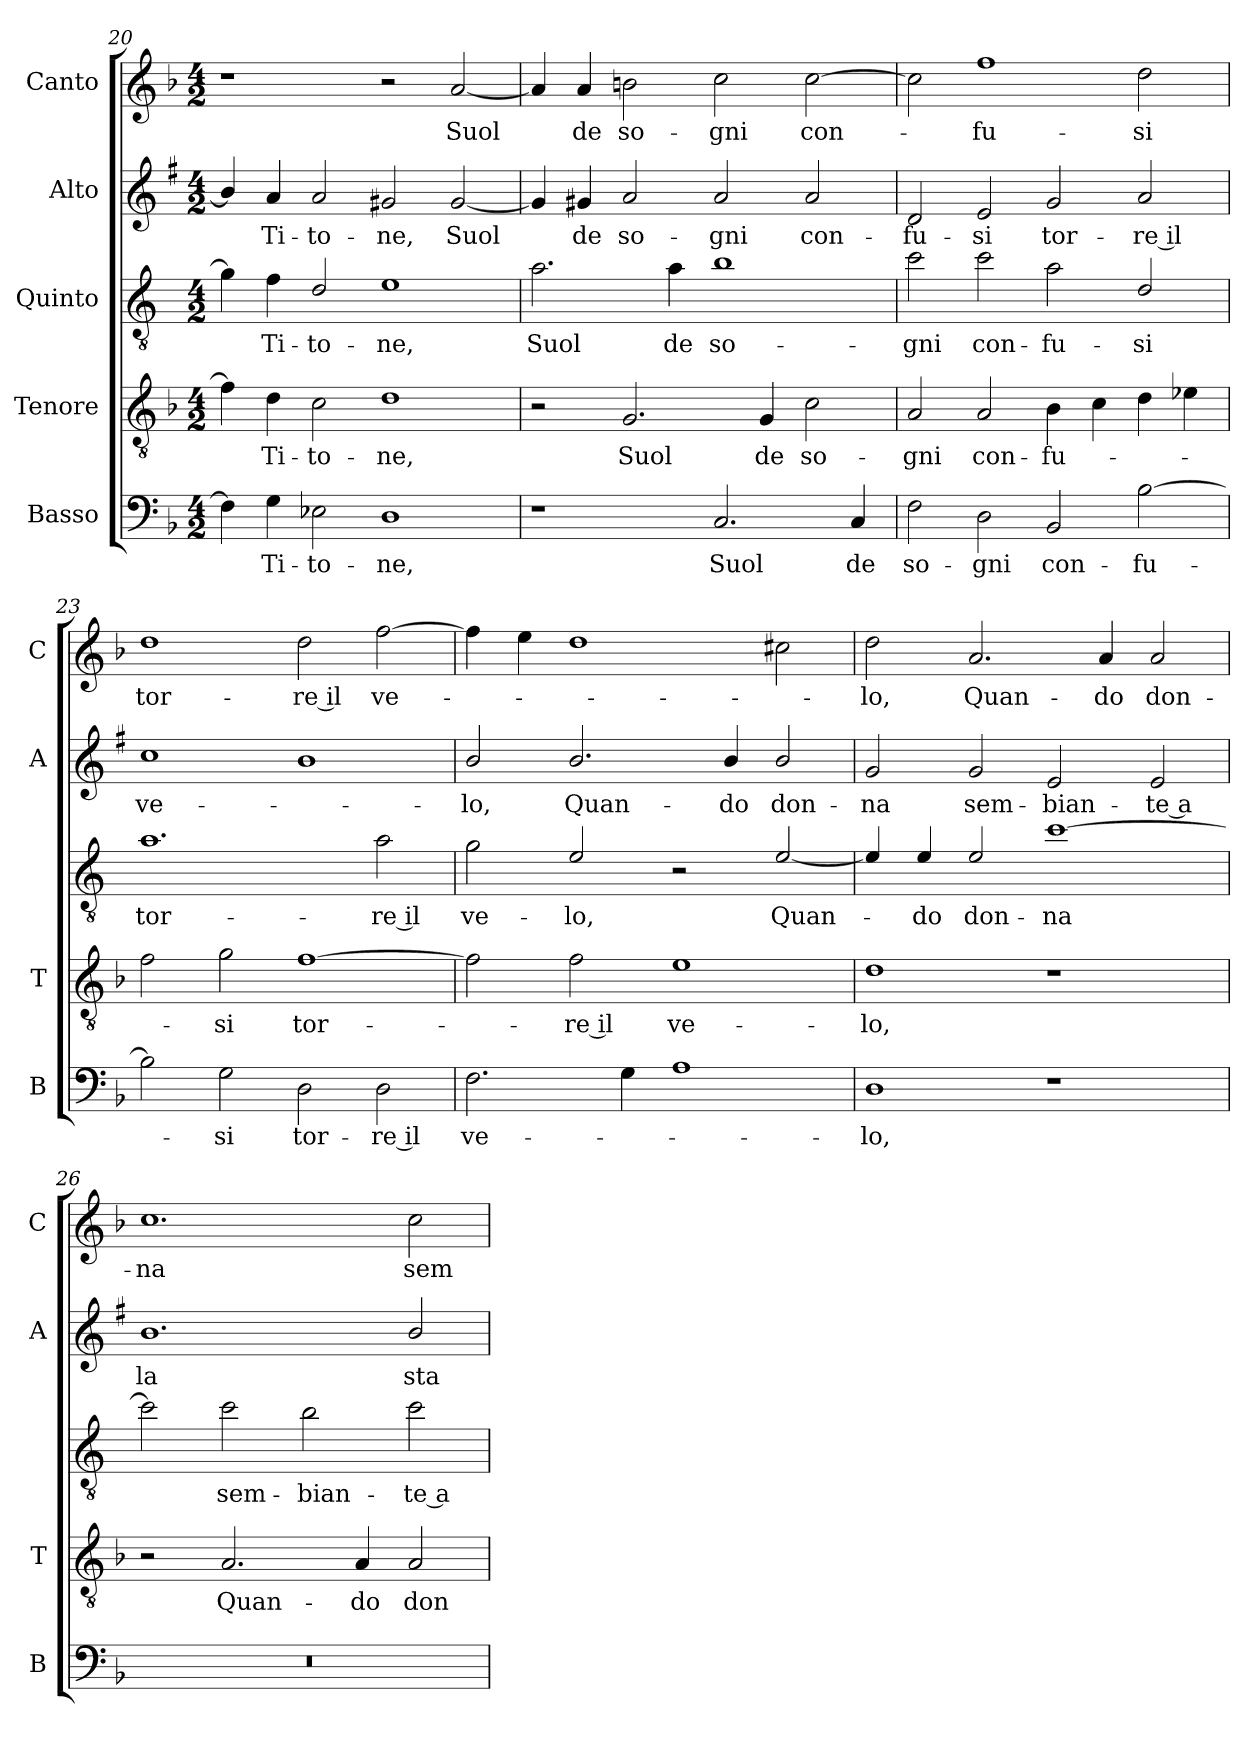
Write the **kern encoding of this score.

**kern	**text	**kern	**text	**kern	**text	**kern	**text	**kern	**text
*part5	*part5	*part4	*part4	*part3	*part3	*part2	*part2	*part1	*part1
*staff5	*staff5	*staff4	*staff4	*staff3	*staff3	*staff2	*staff2	*staff1	*staff1
*I"Basso	*	*I"Tenore	*	*I"Quinto	*	*I"Alto	*	*I"Canto	*
*I'B	*	*I'T	*	*	*	*I'A	*	*I'C	*
!!LO:LB:g=z
*clefF4	*	*clefGv2	*	*clefGv2	*	*clefG2	*	*clefG2	*
*	*	*	*	*ITrd4c7	*	*ITrd1c2	*	*	*
*k[b-]	*	*k[b-]	*	*k[b-]	*	*k[b-]	*	*k[b-]	*
*F:	*	*F:	*	*F:	*	*F:	*	*F:	*
*M4/2	*	*M4/2	*	*M4/2	*	*M4/2	*	*M4/2	*
=20	=20	=20	=20	=20	=20	=20	=20	=20	=20
4F\]	.	4f\]	.	4c\]	.	4a/]	.	1r	.
!	!LO:LY:b	!	!LO:LY:b	!	!LO:LY:b	!	!LO:LY:b	!	!
4G\	Ti-	4d\	Ti-	4B-\	Ti-	4g/	Ti-	.	.
!	!LO:LY:b	!	!LO:LY:b	!	!LO:LY:b	!	!LO:LY:b	!	!
2E-X\	-to-	2c\	-to-	2G/	-to-	2g/	-to-	.	.
!	!LO:LY:b	!	!LO:LY:b	!	!LO:LY:b	!	!LO:LY:b	!	!
1D	-ne,	1d	-ne,	1A	-ne,	2f#X/	-ne,	2r	.
!	!	!	!	!	!	!	!LO:LY:b	!	!LO:LY:b
.	.	.	.	.	.	[2f#/	Suol	[2a/	Suol
=21	=21	=21	=21	=21	=21	=21	=21	=21	=21
!	!	!	!	!	!LO:LY:b	!	!	!	!
1r	.	2r	.	2.d\	Suol	4f#/]	.	4a/]	.
!	!	!	!	!	!	!	!LO:LY:b	!	!LO:LY:b
.	.	.	.	.	.	4f#X/	de	4a/	de
!	!	!	!LO:LY:b	!	!	!	!LO:LY:b	!	!LO:LY:b
.	.	2.G/	Suol	.	.	2g/	so-	2bn\	so-
!	!	!	!	!	!LO:LY:b	!	!	!	!
.	.	.	.	4d\	de	.	.	.	.
!	!LO:LY:b	!	!	!	!LO:LY:b	!	!LO:LY:b	!	!LO:LY:b
2.C/	Suol	.	.	1e	so-	2g/	-gni	2cc\	-gni
!	!	!	!LO:LY:b	!	!	!	!	!	!
.	.	4G/	de	.	.	.	.	.	.
!	!	!	!LO:LY:b	!	!	!	!LO:LY:b	!	!LO:LY:b
.	.	2c\	so-	.	.	2g/	con-	[2cc\	con-
!	!LO:LY:b	!	!	!	!	!	!	!	!
4C/	de	.	.	.	.	.	.	.	.
=22	=22	=22	=22	=22	=22	=22	=22	=22	=22
!	!LO:LY:b	!	!LO:LY:b	!	!LO:LY:b	!	!LO:LY:b	!	!
2F\	so-	2A/	-gni	2f\	-gni	2c/	-fu-	2cc\]	.
!	!LO:LY:b	!	!LO:LY:b	!	!LO:LY:b	!	!LO:LY:b	!	!LO:LY:b
2D\	-gni	2A/	con-	2f\	con-	2d/	-si	1ff	-fu-
!	!LO:LY:b	!	!LO:LY:b	!	!LO:LY:b	!	!LO:LY:b	!	!
2BB-/	con-	4B-\	-fu-	2d\	-fu-	2f/	tor-	.	.
.	.	4c\	.	.	.	.	.	.	.
!	!LO:LY:b	!	!	!	!LO:LY:b	!	!LO:LY:b	!	!LO:LY:b
[2B-\	-fu-	4d\	.	2G/	-si	2g/	-re il	2dd\	-si
.	.	4e-X\	.	.	.	.	.	.	.
=23	=23	=23	=23	=23	=23	=23	=23	=23	=23
!	!	!	!	!	!LO:LY:b	!	!LO:LY:b	!	!LO:LY:b
2B-\]	.	2f\	.	1.d	tor-	1b-	ve-	1dd	tor-
!	!LO:LY:b	!	!LO:LY:b	!	!	!	!	!	!
2G\	-si	2g\	-si	.	.	.	.	.	.
!	!LO:LY:b	!	!LO:LY:b	!	!	!	!	!	!LO:LY:b
2D\	tor-	[1f	tor-	.	.	1a	.	2dd\	-re il
!	!LO:LY:b	!	!	!	!LO:LY:b	!	!	!	!LO:LY:b
2D\	-re il	.	.	2d\	-re il	.	.	[2ff\	ve-
=24	=24	=24	=24	=24	=24	=24	=24	=24	=24
!	!LO:LY:b	!	!	!	!LO:LY:b	!	!LO:LY:b	!	!
2.F\	ve-	2f\]	.	2c\	ve-	2a/	-lo,	4ff\]	.
.	.	.	.	.	.	.	.	4ee\	.
!	!	!	!LO:LY:b	!	!LO:LY:b	!	!LO:LY:b	!	!
.	.	2f\	-re il	2A/	-lo,	2.a/	Quan-	1dd	.
4G\	.	.	.	.	.	.	.	.	.
!	!	!	!LO:LY:b	!	!	!	!	!	!
1A	.	1e	ve-	2r	.	.	.	.	.
!	!	!	!	!	!	!	!LO:LY:b	!	!
.	.	.	.	.	.	4a/	-do	.	.
!	!	!	!	!	!LO:LY:b	!	!LO:LY:b	!	!
.	.	.	.	[2A/	Quan-	2a/	don-	2cc#X\	.
!!LO:PB:g=z
=25	=25	=25	=25	=25	=25	=25	=25	=25	=25
!	!LO:LY:b	!	!LO:LY:b	!	!	!	!LO:LY:b	!	!LO:LY:b
1D	-lo,	1d	-lo,	4A/]	.	2f/	-na	2dd\	-lo,
!	!	!	!	!	!LO:LY:b	!	!	!	!
.	.	.	.	4A/	-do	.	.	.	.
!	!	!	!	!	!LO:LY:b	!	!LO:LY:b	!	!LO:LY:b
.	.	.	.	2A/	don-	2f/	sem-	2.a/	Quan-
!	!	!	!	!	!LO:LY:b	!	!LO:LY:b	!	!
1r	.	1r	.	[1f	-na	2d/	-bian-	.	.
!	!	!	!	!	!	!	!	!	!LO:LY:b
.	.	.	.	.	.	.	.	4a/	-do
!	!	!	!	!	!	!	!LO:LY:b	!	!LO:LY:b
.	.	.	.	.	.	2d/	-te a	2a/	don-
=26	=26	=26	=26	=26	=26	=26	=26	=26	=26
!	!	!	!	!	!	!	!LO:LY:b	!	!LO:LY:b
0r	.	2r	.	2f\]	.	1.a	la	1.cc	-na
!	!	!	!LO:LY:b	!	!LO:LY:b	!	!	!	!
.	.	2.A/	Quan-	2f\	sem-	.	.	.	.
!	!	!	!	!	!LO:LY:b	!	!	!	!
.	.	.	.	2e\	-bian-	.	.	.	.
!	!	!	!LO:LY:b	!	!	!	!	!	!
.	.	4A/	-do	.	.	.	.	.	.
!	!	!	!LO:LY:b	!	!LO:LY:b	!	!LO:LY:b	!	!LO:LY:b
.	.	2A/	don-	2f\	-te a	2a/	sta-	2cc\	sem-
=	=	=	=	=	=	=	=	=	=
*-	*-	*-	*-	*-	*-	*-	*-	*-	*-
